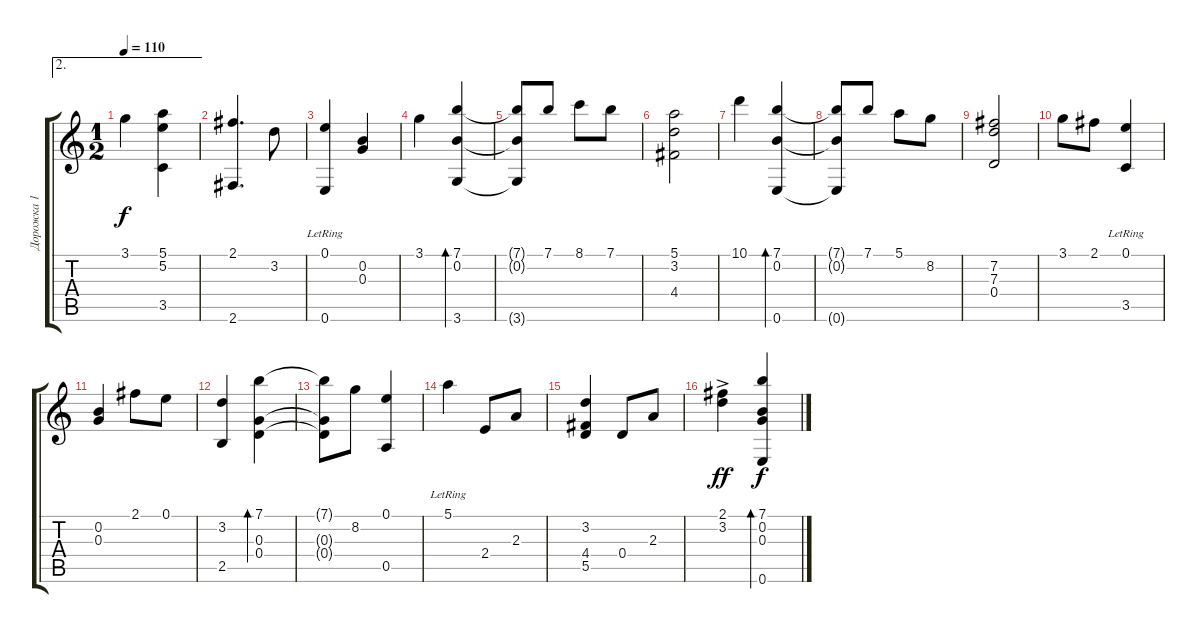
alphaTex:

\track ("Дорожка 1" "Дорожка 1") {instrument acousticguitarsteel}
\staff {score tabs}
\tuning (E4 B3 G3 D3 A2 E2) {hide}
\ae 2
\ts (1 2)
\tempo 110
\clef g2
\ks c
3.1.4{dy f} (5.1 5.2 3.5).4 |
(2.1 2.6).4{d} 3.2.8 |
(0.1{lr} 0.6{lr}).4 (0.2 0.3).4 |
3.1.4 (7.1 0.2 3.6).4{bd 240} |
(7.1{t} 0.2{t} 3.6{t}).8 7.1.8 8.1.8 7.1.8 |
(5.1 3.2 4.4).2 |
10.1.4 (7.1 0.2 0.6).4{bd 240} |
(7.1{t} 0.2{t} 0.6{t}).8 7.1.8 5.1.8 8.2.8 |
(7.2 7.3 0.4).2 |
3.1.8 2.1.8 (0.1{lr} 3.5{lr}).4 |
(0.2 0.3).4 2.1.8 0.1.8 |
(3.2 2.5).4 (7.1 0.3 0.4).4{bd 240} |
(7.1{t} 0.3{t} 0.4{t}).8 8.2.8 (0.1 0.5).4 |
5.1{lr}.4 2.4.8 2.3.8 |
(3.2 4.4 5.5).4 0.4.8 2.3.8 |
(2.1{ac} 3.2).4{dy ff} (7.1 0.2 0.3 0.6).4{bd 240 dy f}
